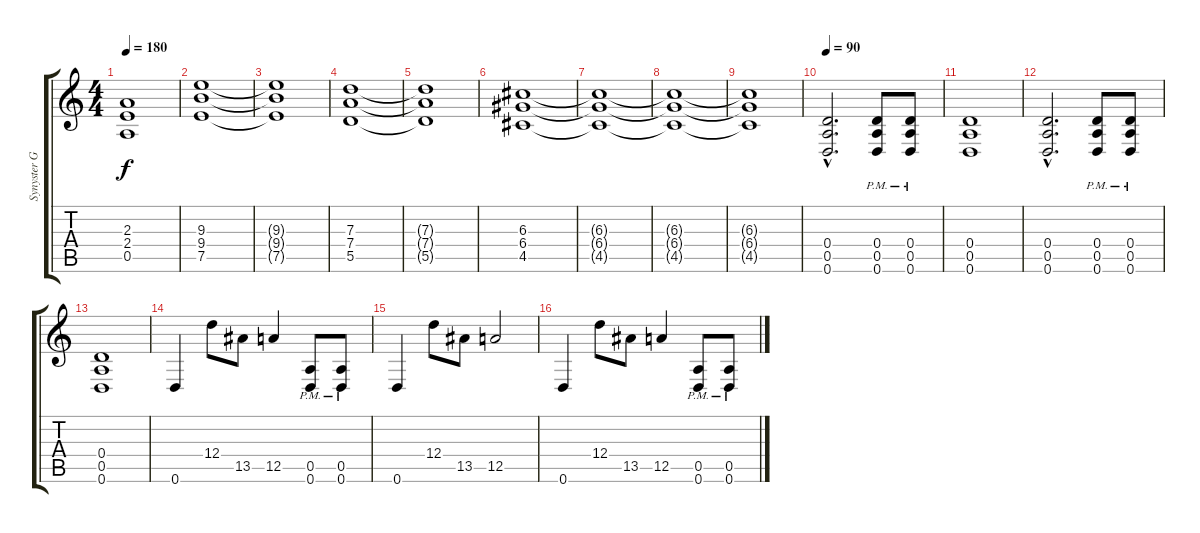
\track ("Synyster Gates" "Synyster G") {instrument overdrivenguitar}
\staff {score tabs}
\tuning (E4 B3 G3 D3 A2 D2) {hide}
\ts (4 4)
\tempo 180
\clef g2
\ks c
(2.3{t} 2.4{t} 0.5{t}).1{dy f} |
(9.3 9.4 7.5).1 |
(9.3{t} 9.4{t} 7.5{t}).1 |
(7.3 7.4 5.5).1 |
(7.3{t} 7.4{t} 5.5{t}).1 |
(6.3 6.4 4.5).1 |
(6.3{t} 6.4{t} 4.5{t}).1 |
(6.3{t} 6.4{t} 4.5{t}).1 |
(6.3{t} 6.4{t} 4.5{t}).1 |
\tempo 90
(0.4{hac} 0.5{hac} 0.6{hac}).2{d} (0.4{pm} 0.5{pm} 0.6{pm}).8 (0.4{pm} 0.5{pm} 0.6{pm}).8 |
(0.4 0.5 0.6).1 |
(0.4{hac} 0.5{hac} 0.6{hac}).2{d} (0.4{pm} 0.5{pm} 0.6{pm}).8 (0.4{pm} 0.5{pm} 0.6{pm}).8 |
(0.4 0.5 0.6).1 |
0.6.4 12.4.8 13.5.8 12.5.4 (0.5{pm} 0.6{pm}).8 (0.5{pm} 0.6{pm}).8 |
0.6.4 12.4.8 13.5.8 12.5.2 |
0.6.4 12.4.8 13.5.8 12.5.4 (0.5{pm} 0.6{pm}).8 (0.5{pm} 0.6{pm}).8
